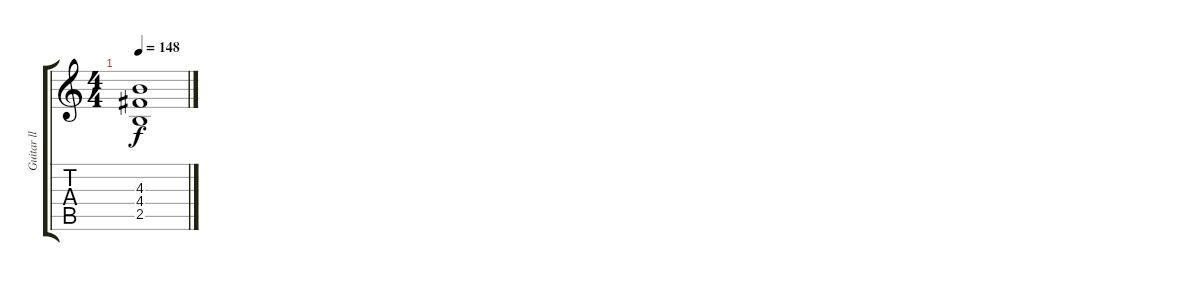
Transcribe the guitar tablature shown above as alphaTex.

\track ("Guitar ll" "Guitar ll") {instrument distortionguitar}
\staff {score tabs}
\tuning (E4 B3 G3 D3 A2 E2) {hide}
\ts (4 4)
\tempo 148
\clef g2
\ks c
(4.3{t} 4.4{t} 2.5{t}).1{dy f}
